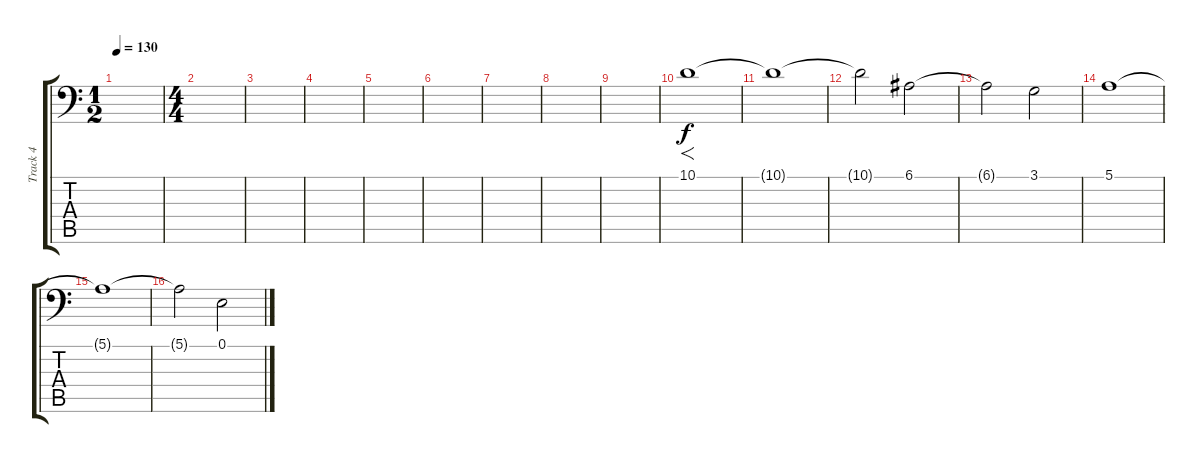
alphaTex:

\track ("Track 4" "Track 4") {instrument tuba}
\staff {score tabs}
\tuning (E3 B2 G2 D2 A1 E1) {hide}
\ts (1 2)
\tempo 130
\clef f4
\ks c
|
\ts (4 4)
|
|
|
|
|
|
|
|
10.1.1{f} |
10.1{t}.1 |
10.1{t}.2 6.1.2 |
6.1{t}.2 3.1.2 |
5.1.1 |
5.1{t}.1 |
5.1{t}.2 0.1.2
